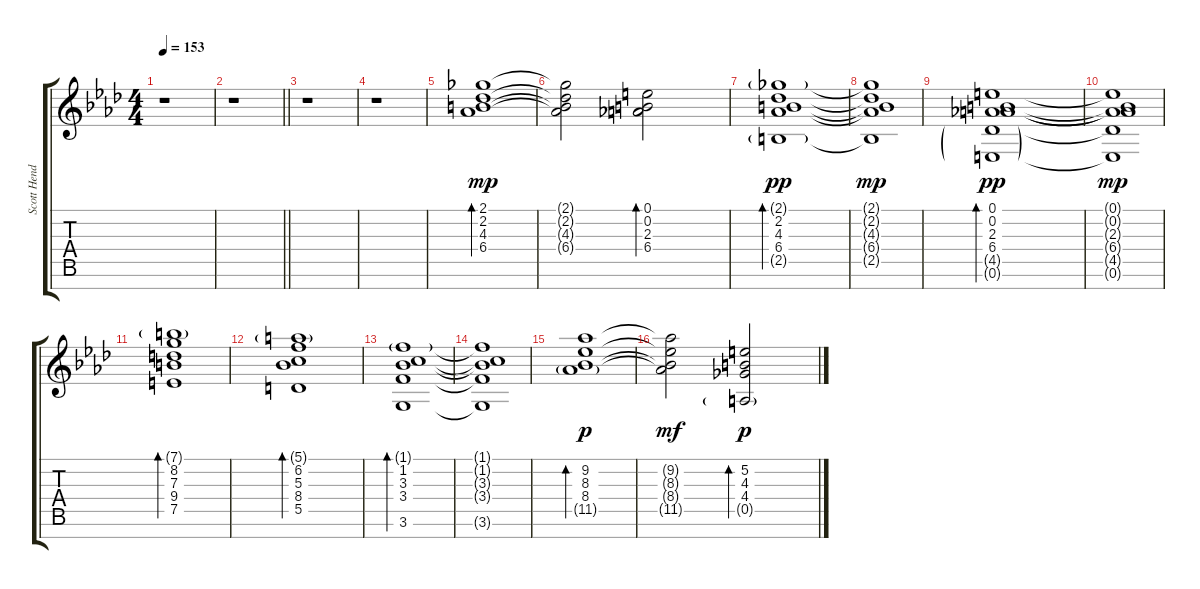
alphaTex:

\track ("Scott Henderson - 7-string Clean Gtr." "Scott Hend") {instrument electricguitarjazz}
\staff {score tabs}
\tuning (E4 B3 G3 D3 A2 E2 B1) {hide}
\ts (4 4)
\tempo 153
\clef g2
\ks ab
r.1{dy f} |
\barLineRight lightlight
r.1 |
r.1 |
r.1 |
(2.1 2.2 4.3 6.4).1{bd 30 dy mp} |
(2.1{t} 2.2{t} 4.3{t} 6.4{t}).2 (0.1 0.2 2.3 6.4).2{bd 30} |
(2.1{g} 2.2 4.3 6.4 2.5{g}).1{bd 30 dy pp} |
(2.1{t} 2.2{t} 4.3{t} 6.4{t} 2.5{t}).1{dy mp} |
(0.1 0.2 2.3 6.4 4.5{g} 0.6{g}).1{bd 30 dy pp} |
(0.1{t} 0.2{t} 2.3{t} 6.4{t} 4.5{t} 0.6{t}).1{dy mp} |
(7.1{g} 8.2 7.3 9.4 7.5).1{bd 30} |
(5.1{g} 6.2 5.3 8.4 5.5).1{bd 30} |
(1.1{g} 1.2 3.3 3.4 3.6).1{bd 30} |
(1.1{t} 1.2{t} 3.3{t} 3.4{t} 3.6{t}).1 |
(9.2 8.3 8.4 11.5{g}).1{bd 30 dy p} |
(9.2{t} 8.3{t} 8.4{t} 11.5{t}).2{dy mf} (5.2 4.3 4.4 0.5{g}).2{bd 30 dy p}
